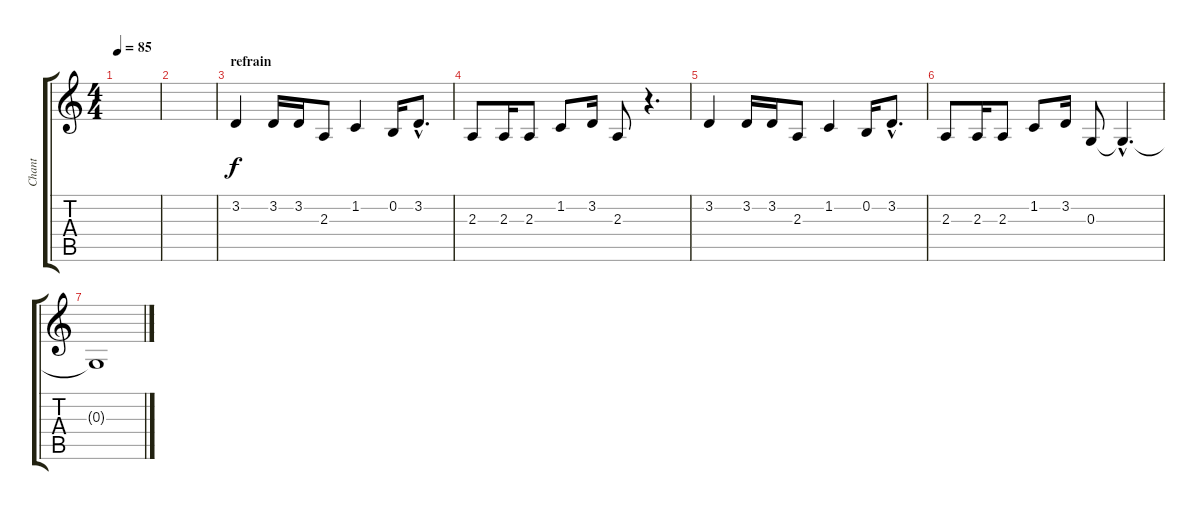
\track ("Chant" "Chant") {instrument lead6voice}
\staff {score tabs}
\tuning (E4 B3 G3 D3 A2 E2) {hide}
\ts (4 4)
\tempo 85
\clef g2
\ks c
|
|
\section ("" "refrain")
3.2.4 3.2.16 3.2.16 2.3.8 1.2.4 0.2.16 3.2{hac}.8{d} |
2.3.8 2.3.16 2.3.8 1.2.8 3.2.16 2.3.8 r.4{d} |
3.2.4 3.2.16 3.2.16 2.3.8 1.2.4 0.2.16 3.2{hac}.8{d} |
2.3.8 2.3.16 2.3.8 1.2.8 3.2.16 0.3.8 0.3{hac t}.4{d volume 0} |
0.3{t}.1
